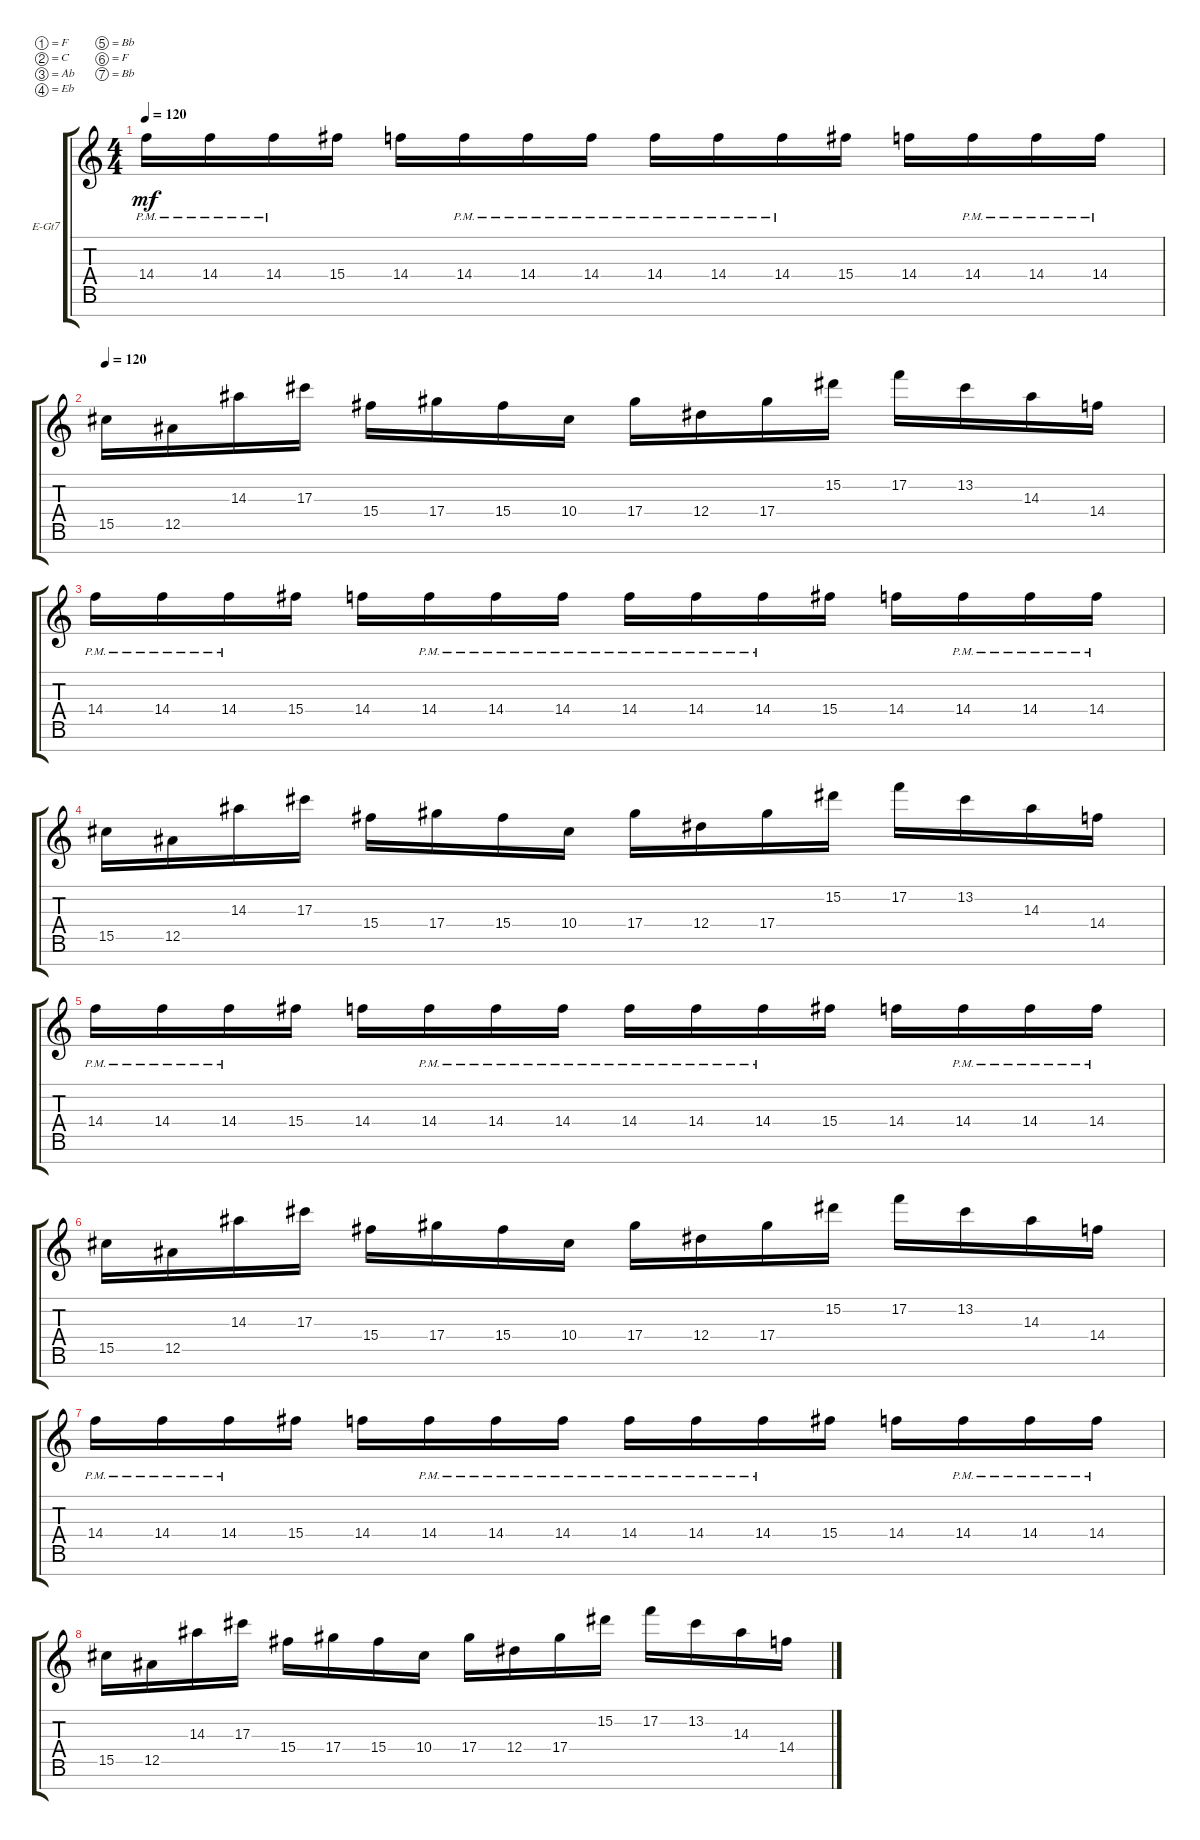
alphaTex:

\defaultSystemsLayout 4
\bracketExtendMode groupsimilarinstruments
\firstSystemTrackNameOrientation horizontal
\otherSystemsTrackNameOrientation horizontal
\track ("Lead" "E-Gt7") {instrument overdrivenguitar}
\staff {score tabs}
\tuning (F4 C4 Ab3 Eb3 Bb2 F2 Bb1)
\ts (4 4)
\tempo 120
\clef g2
\ks c
14.4{pm}.16{dy mf} 14.4{pm}.16 14.4{pm}.16 15.4.16 14.4.16 14.4{pm}.16 14.4{pm}.16 14.4{pm}.16 14.4{pm}.16 14.4{pm}.16 14.4{pm}.16 15.4.16 14.4.16 14.4{pm}.16 14.4{pm}.16 14.4{pm}.16 |
\tempo 120
15.5.16 12.5.16 14.3.16 17.3.16 15.4.16 17.4.16 15.4.16 10.4.16 17.4.16 12.4.16 17.4.16 15.2.16 17.2.16 13.2.16 14.3.16 14.4.16 |
14.4{pm}.16 14.4{pm}.16 14.4{pm}.16 15.4.16 14.4.16 14.4{pm}.16 14.4{pm}.16 14.4{pm}.16 14.4{pm}.16 14.4{pm}.16 14.4{pm}.16 15.4.16 14.4.16 14.4{pm}.16 14.4{pm}.16 14.4{pm}.16 |
15.5.16 12.5.16 14.3.16 17.3.16 15.4.16 17.4.16 15.4.16 10.4.16 17.4.16 12.4.16 17.4.16 15.2.16 17.2.16 13.2.16 14.3.16 14.4.16 |
14.4{pm}.16 14.4{pm}.16 14.4{pm}.16 15.4.16 14.4.16 14.4{pm}.16 14.4{pm}.16 14.4{pm}.16 14.4{pm}.16 14.4{pm}.16 14.4{pm}.16 15.4.16 14.4.16 14.4{pm}.16 14.4{pm}.16 14.4{pm}.16 |
15.5.16 12.5.16 14.3.16 17.3.16 15.4.16 17.4.16 15.4.16 10.4.16 17.4.16 12.4.16 17.4.16 15.2.16 17.2.16 13.2.16 14.3.16 14.4.16 |
14.4{pm}.16 14.4{pm}.16 14.4{pm}.16 15.4.16 14.4.16 14.4{pm}.16 14.4{pm}.16 14.4{pm}.16 14.4{pm}.16 14.4{pm}.16 14.4{pm}.16 15.4.16 14.4.16 14.4{pm}.16 14.4{pm}.16 14.4{pm}.16 |
15.5.16 12.5.16 14.3.16 17.3.16 15.4.16 17.4.16 15.4.16 10.4.16 17.4.16 12.4.16 17.4.16 15.2.16 17.2.16 13.2.16 14.3.16 14.4.16
